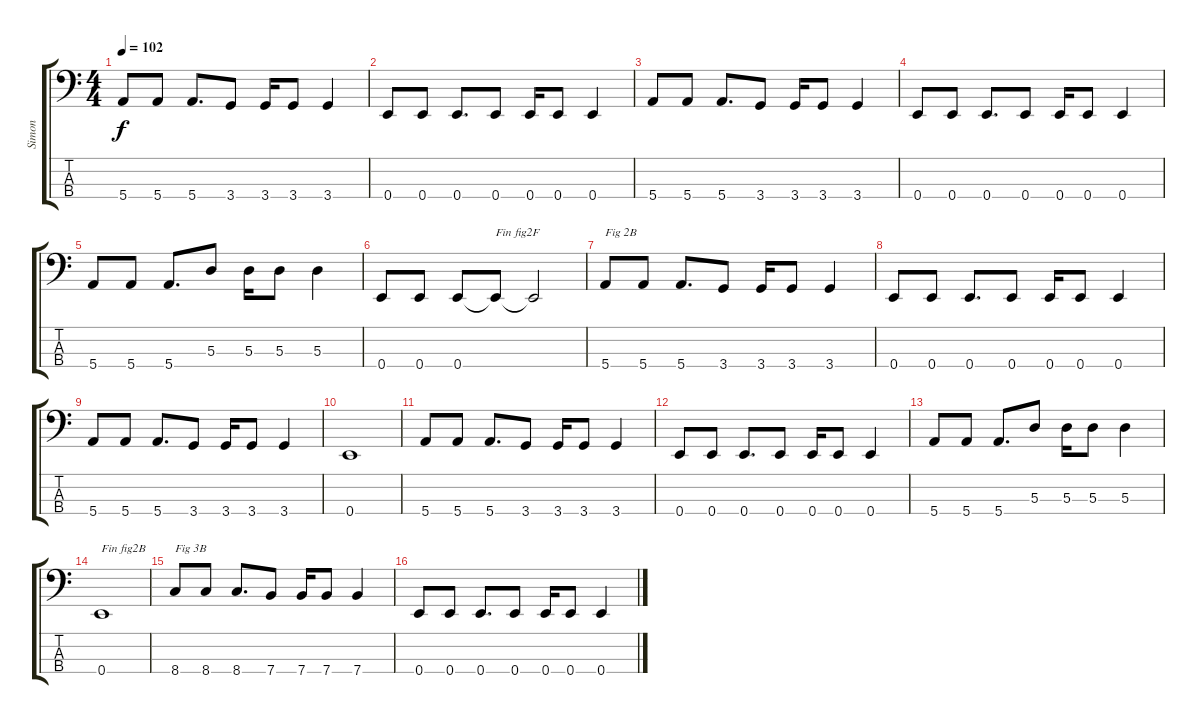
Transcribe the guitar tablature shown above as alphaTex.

\track ("Simon" "Simon") {instrument electricbasspick}
\staff {score tabs}
\tuning (G2 D2 A1 E1) {hide}
\ts (4 4)
\tempo 102
\clef f4
\ks c
5.4.8{dy f} 5.4.8 5.4.8{d} 3.4.8 3.4.16 3.4.8 3.4.4 |
0.4.8 0.4.8 0.4.8{d} 0.4.8 0.4.16 0.4.8 0.4.4 |
5.4.8 5.4.8 5.4.8{d} 3.4.8 3.4.16 3.4.8 3.4.4 |
0.4.8 0.4.8 0.4.8{d} 0.4.8 0.4.16 0.4.8 0.4.4 |
5.4.8 5.4.8 5.4.8{d} 5.3.8 5.3.16 5.3.8 5.3.4 |
0.4.8 0.4.8 0.4.8 0.4{t}.8{txt "Fin fig2F"} 0.4{t}.2 |
5.4.8{txt "Fig 2B"} 5.4.8 5.4.8{d} 3.4.8 3.4.16 3.4.8 3.4.4 |
0.4.8 0.4.8 0.4.8{d} 0.4.8 0.4.16 0.4.8 0.4.4 |
5.4.8 5.4.8 5.4.8{d} 3.4.8 3.4.16 3.4.8 3.4.4 |
0.4.1 |
5.4.8 5.4.8 5.4.8{d} 3.4.8 3.4.16 3.4.8 3.4.4 |
0.4.8 0.4.8 0.4.8{d} 0.4.8 0.4.16 0.4.8 0.4.4 |
5.4.8 5.4.8 5.4.8{d} 5.3.8 5.3.16 5.3.8 5.3.4 |
0.4.1{txt "Fin fig2B"} |
8.4.8{txt "Fig 3B"} 8.4.8 8.4.8{d} 7.4.8 7.4.16 7.4.8 7.4.4 |
0.4.8 0.4.8 0.4.8{d} 0.4.8 0.4.16 0.4.8 0.4.4
